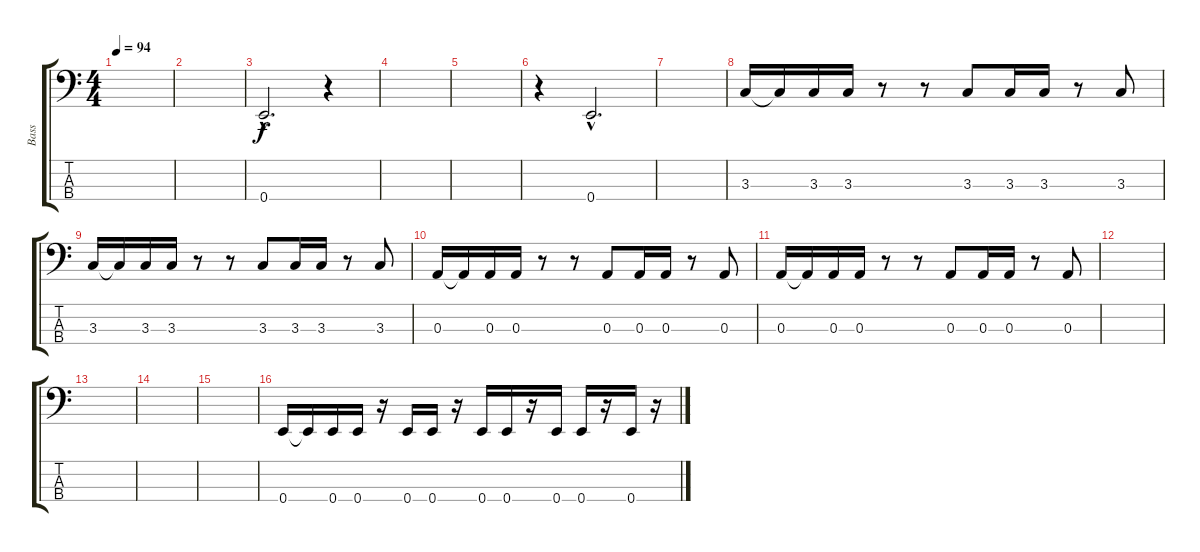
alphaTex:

\track ("Bass" "Bass") {instrument electricbassfinger}
\staff {score tabs}
\tuning (G2 D2 A1 E1) {hide}
\ts (4 4)
\tempo 94
\clef f4
\ks c
|
|
0.4{hac}.2{d} r.4 |
|
|
r.4 0.4{hac}.2{d} |
|
3.3.16 3.3{t}.16 3.3.16 3.3.16 r.8 r.8 3.3.8 3.3.16 3.3.16 r.8 3.3.8 |
3.3.16 3.3{t}.16 3.3.16 3.3.16 r.8 r.8 3.3.8 3.3.16 3.3.16 r.8 3.3.8 |
0.3.16 0.3{t}.16 0.3.16 0.3.16 r.8 r.8 0.3.8 0.3.16 0.3.16 r.8 0.3.8 |
0.3.16 0.3{t}.16 0.3.16 0.3.16 r.8 r.8 0.3.8 0.3.16 0.3.16 r.8 0.3.8 |
|
|
|
|
0.4.16 0.4{t}.16 0.4.16 0.4.16 r.16 0.4.16 0.4.16 r.16 0.4.16 0.4.16 r.16 0.4.16 0.4.16 r.16 0.4.16 r.16
